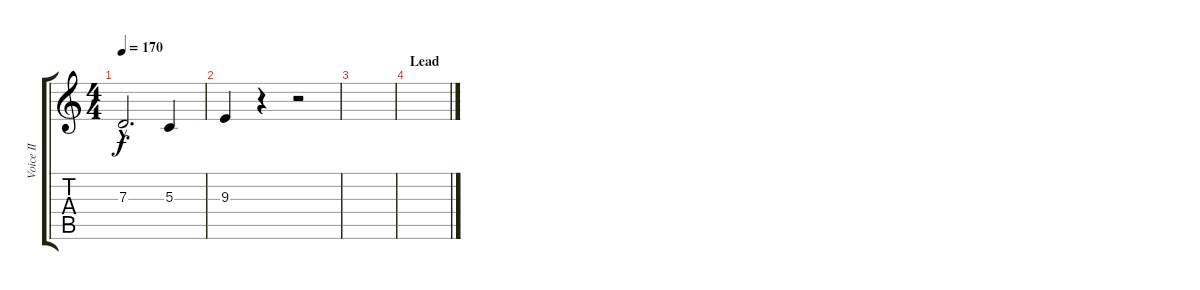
\track ("Voice II" "Voice II") {instrument lead6voice}
\staff {score tabs}
\tuning (E4 B3 G3 D3 A2 E2) {hide}
\ts (4 4)
\tempo 170
\clef g2
\ks c
7.3{hac}.2{d dy f} 5.3.4 |
9.3.4 r.4 r.2 |
|
\section ("" "Lead")
